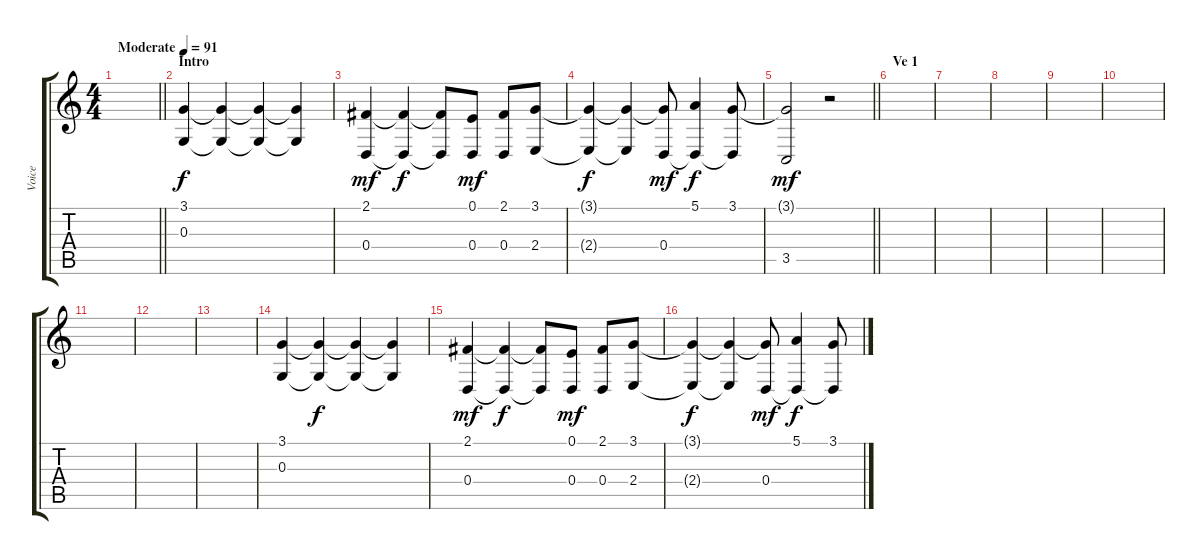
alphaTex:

\track ("Voice" "Voice") {instrument choiraahs}
\staff {score tabs}
\tuning (E4 B3 G3 D3 A2 E2) {hide}
\ts (4 4)
\tempo (91 "Moderate")
\clef g2
\barLineRight lightlight
\ks c
|
\section ("" "Intro")
(3.1 0.3).4 (3.1{t} 0.3{t}).4{dy f} (3.1{t} 0.3{t}).4 (3.1{t} 0.3{t}).4 |
(2.1 0.4).4{dy mf} (2.1{t} 0.4{t}).4{dy f} (2.1{t} 0.4{t}).8 (0.1 0.4).8{dy mf} (2.1 0.4).8 (3.1 2.4).8 |
(3.1{t} 2.4{t}).4{dy f} (3.1{t} 2.4{t}).4 (3.1{t} 0.4).8{dy mf} (5.1 0.4{t}).4{dy f} (3.1 0.4{t}).8 |
\barLineRight lightlight
(3.1{t} 3.5).2{dy mf} r.2 |
\section ("" "Ve 1")
|
|
|
|
|
|
|
|
(3.1 0.3).4{volume 9} (3.1{t} 0.3{t}).4{dy f} (3.1{t} 0.3{t}).4 (3.1{t} 0.3{t}).4 |
(2.1 0.4).4{dy mf} (2.1{t} 0.4{t}).4{dy f} (2.1{t} 0.4{t}).8 (0.1 0.4).8{dy mf} (2.1 0.4).8 (3.1 2.4).8 |
(3.1{t} 2.4{t}).4{dy f} (3.1{t} 2.4{t}).4 (3.1{t} 0.4).8{dy mf} (5.1 0.4{t}).4{dy f} (3.1 0.4{t}).8
